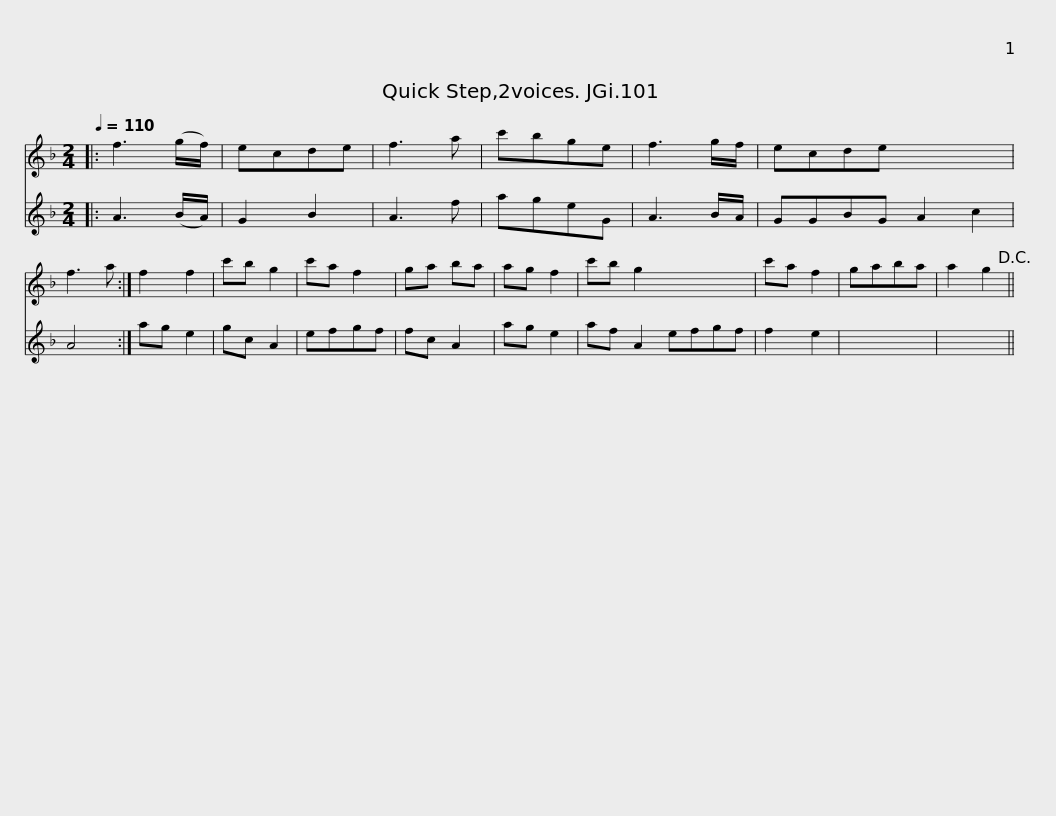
X:1
%%score 1 2
L:1/8
Q:1/4=110
M:2/4
I:linebreak $
K:F
V:1 treble
V:2 treble
V:1
|: f3 (g/f/) | ecde | f3 a | c'bge | f3 g/f/ | %5
 ecde x4 | f3 a :| f2 f2 | c'b g2 | c'a f2 |$ %10
 ga ba | ag f2 | c'b g2 x4 | c'a f2 | gaba | %15
 a2 g2!D.C.! || %16
V:2
|: A3 (B/A/) | G2 B2 | A3 f | ageG | A3 B/A/ | %5
 GGBG A2 c2 | A4 :| ag e2 | gc A2 | efgf |$ %10
 fc A2 | ag e2 | af A2 efgf | f2 e2 | x4 | %15
 x4 || %16
